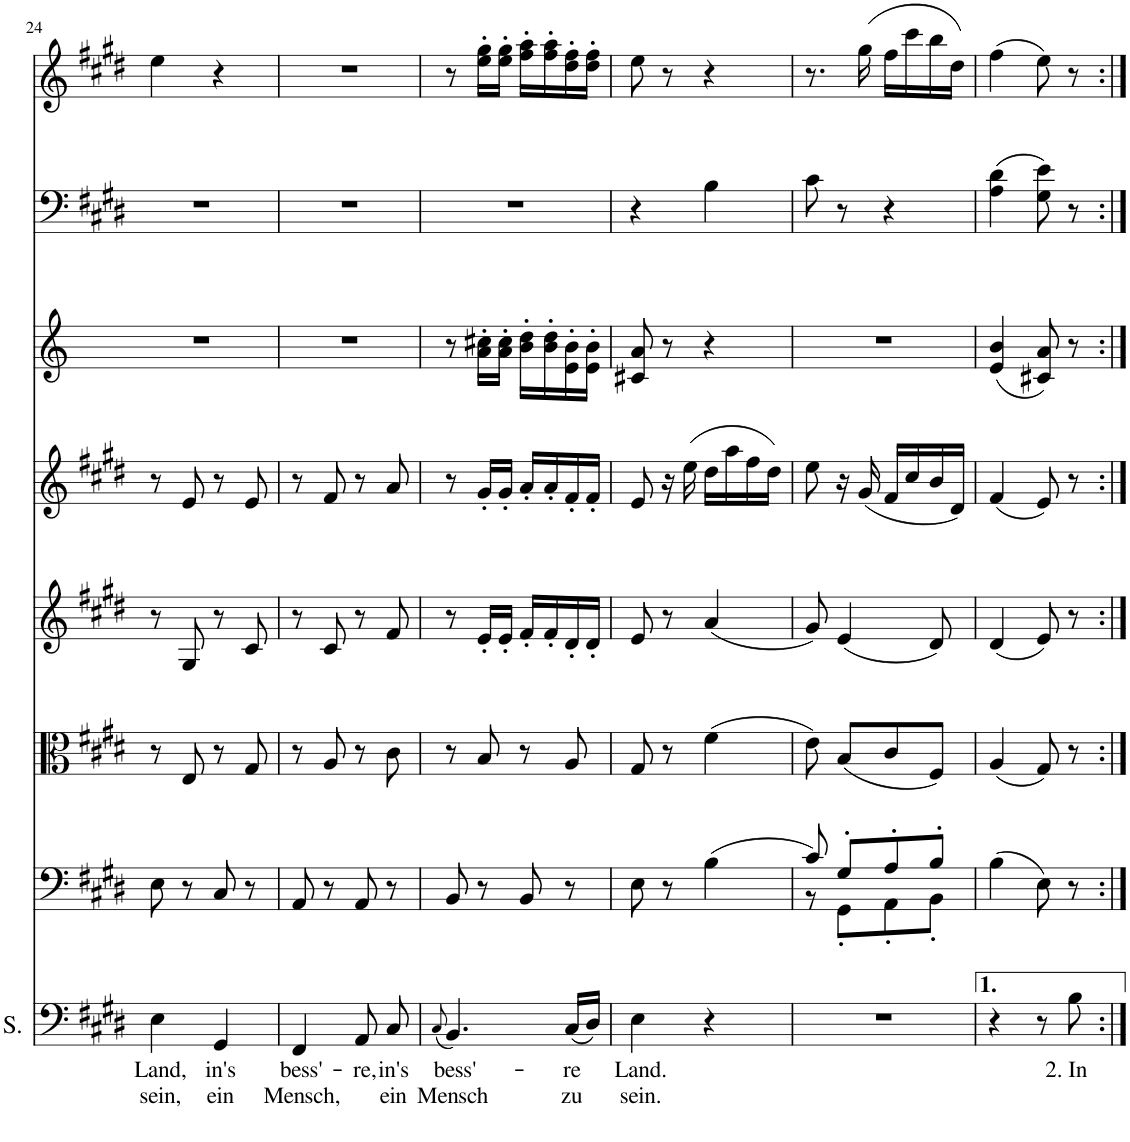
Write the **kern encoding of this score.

**kern	**text	**text	**kern	**kern	**kern	**kern	**kern	**kern	**kern
*part8	*part8	*part8	*part7	*part6	*part5	*part4	*part3	*part2	*part1
*staff8	*staff8	*staff8	*staff7	*staff6	*staff5	*staff4	*staff3	*staff2	*staff1
*I"Sarastro	*	*	*I"Vc/Basso	*I"Viola	*I"Violini II	*I"Violini I	*I"E Corn	*I"Fagotti	*I"Flauti
*I'S.	*	*	*	*	*	*	*	*	*I'Fl
!!LO:PB:g=z
*clefF4	*	*	*clefF4	*clefC3	*clefG2	*clefG2	*clefG2	*clefF4	*clefG2
*	*	*	*	*	*	*	*Trd-2c-3	*	*
*k[f#c#g#d#]	*	*	*k[f#c#g#d#]	*k[f#c#g#d#]	*k[f#c#g#d#]	*k[f#c#g#d#]	*k[]	*k[f#c#g#d#]	*k[f#c#g#d#]
*M2/4	*	*	*M2/4	*M2/4	*	*	*M2/4	*M2/4	*M2/4
=24	=24	=24	=24	=24	=24	=24	=24	=24	=24
!	!LO:LY:b	!LO:LY:b	!	!	!	!	!	!	!
4E\	Land,	sein,	8E\	8r	8r	8r	2r	2r	4ee\
.	.	.	8r	8E/	8G#/	8e/	.	.	.
!	!LO:LY:b	!LO:LY:b	!	!	!	!	!	!	!
4GG#/	in's	ein	8C#/	8r	8r	8r	.	.	4r
.	.	.	8r	8G#/	8c#/	8e/	.	.	.
=25	=25	=25	=25	=25	=25	=25	=25	=25	=25
!	!LO:LY:b	!LO:LY:b	!	!	!	!	!	!	!
4FF#/	-bess'-	Mensch,	8AA/	8r	8r	8r	2r	2r	2r
.	.	.	8r	8A/	8c#/	8f#/	.	.	.
!	!LO:LY:b	!	!	!	!	!	!	!	!
8AA/	-re,	.	8AA/	8r	8r	8r	.	.	.
!	!LO:LY:b	!LO:LY:b	!	!	!	!	!	!	!
8C#/	in's	ein	8r	8c#\	8f#/	8a/	.	.	.
=26	=26	=26	=26	=26	=26	=26	=26	=26	=26
(8qC#/	.	.	.	.	.	.	.	.	.
!	!LO:LY:b	!LO:LY:b	!	!	!	!	!	!	!
4.BB/)	bess'-	Mensch	8BB/	8r	8r	8r	8r	2r	8r
.	.	.	8r	8B/	16e'/LL	16g#'/LL	16a\' 16cc#X\'LL	.	16ee\' 16gg#\'LL
.	.	.	.	.	16e'/JJ	16g#'/JJ	16a\' 16cc#\'JJ	.	16ee\' 16gg#\'JJ
.	.	.	8BB/	8r	16f#'/LL	16a'/LL	16b\' 16dd\'LL	.	16ff#\' 16aa\'LL
.	.	.	.	.	16f#'/	16a'/	16b\' 16dd\'	.	16ff#\' 16aa\'
!	!LO:LY:b	!LO:LY:b	!	!	!	!	!	!	!
(16C#/LL	-re	zu	8r	8A/	16d#'/	16f#'/	16e\' 16b\'	.	16dd#\' 16ff#\'
16D#/JJ)	.	.	.	.	16d#'/JJ	16f#'/JJ	16e\' 16b\'JJ	.	16dd#\' 16ff#\'JJ
=27	=27	=27	=27	=27	=27	=27	=27	=27	=27
!	!LO:LY:b	!LO:LY:b	!	!	!	!	!	!	!
4E\	Land.	sein.	8E\	8G#/	8e/	8e/	8c#X/ 8a/	4r	8ee\
.	.	.	8r	8r	8r	16r	8r	.	8r
.	.	.	.	.	.	(16ee\	.	.	.
4r	.	.	(4B\	(4f#\	(4a/	16dd#\LL	4r	4B\	4r
.	.	.	.	.	.	16aa\	.	.	.
.	.	.	.	.	.	16ff#\	.	.	.
.	.	.	.	.	.	16dd#\JJ)	.	.	.
=28	=28	=28	=28	=28	=28	=28	=28	=28	=28
*	*	*	*^	*	*	*	*	*	*
2r	.	.	8c#/)	8r	8e\)	8g#/)	8ee\	2r	8c#\	8.r
.	.	.	8G#'/L	8GG#'\L	(8B/L	(4e/	16r	.	8r	.
.	.	.	.	.	.	.	(16g#/	.	.	(16gg#\
.	.	.	8A'/	8AA'\	8c#/	.	16f#/LL	.	4r	16ff#\LL
.	.	.	.	.	.	.	16cc#/	.	.	16ccc#\
.	.	.	8B'/J	8BB'\J	8F#/J)	8d#/)	16b/	.	.	16bb\
.	.	.	.	.	.	.	16d#/JJ)	.	.	16dd#\JJ)
*	*	*	*v	*v	*	*	*	*	*	*
=29	=29	=29	=29	=29	=29	=29	=29	=29	=29
4r	.	.	(4B\	(4A/	(4d#/	(4f#/	(4e/ 4b/	(4A\ 4d#\	(4ff#\
8r	.	.	8E\)	8G#/)	8e/)	8e/)	8c#X/ 8a/)	8G#\ 8e\)	8ee\)
!	!LO:LY:b	!	!	!	!	!	!	!	!
8B\	2. In	.	8r	8r	8r	8r	8r	8r	8r
=:|!	=:|!	=:|!	=:|!	=:|!	=:|!	=:|!	=:|!	=:|!	=:|!
*-	*-	*-	*-	*-	*-	*-	*-	*-	*-
